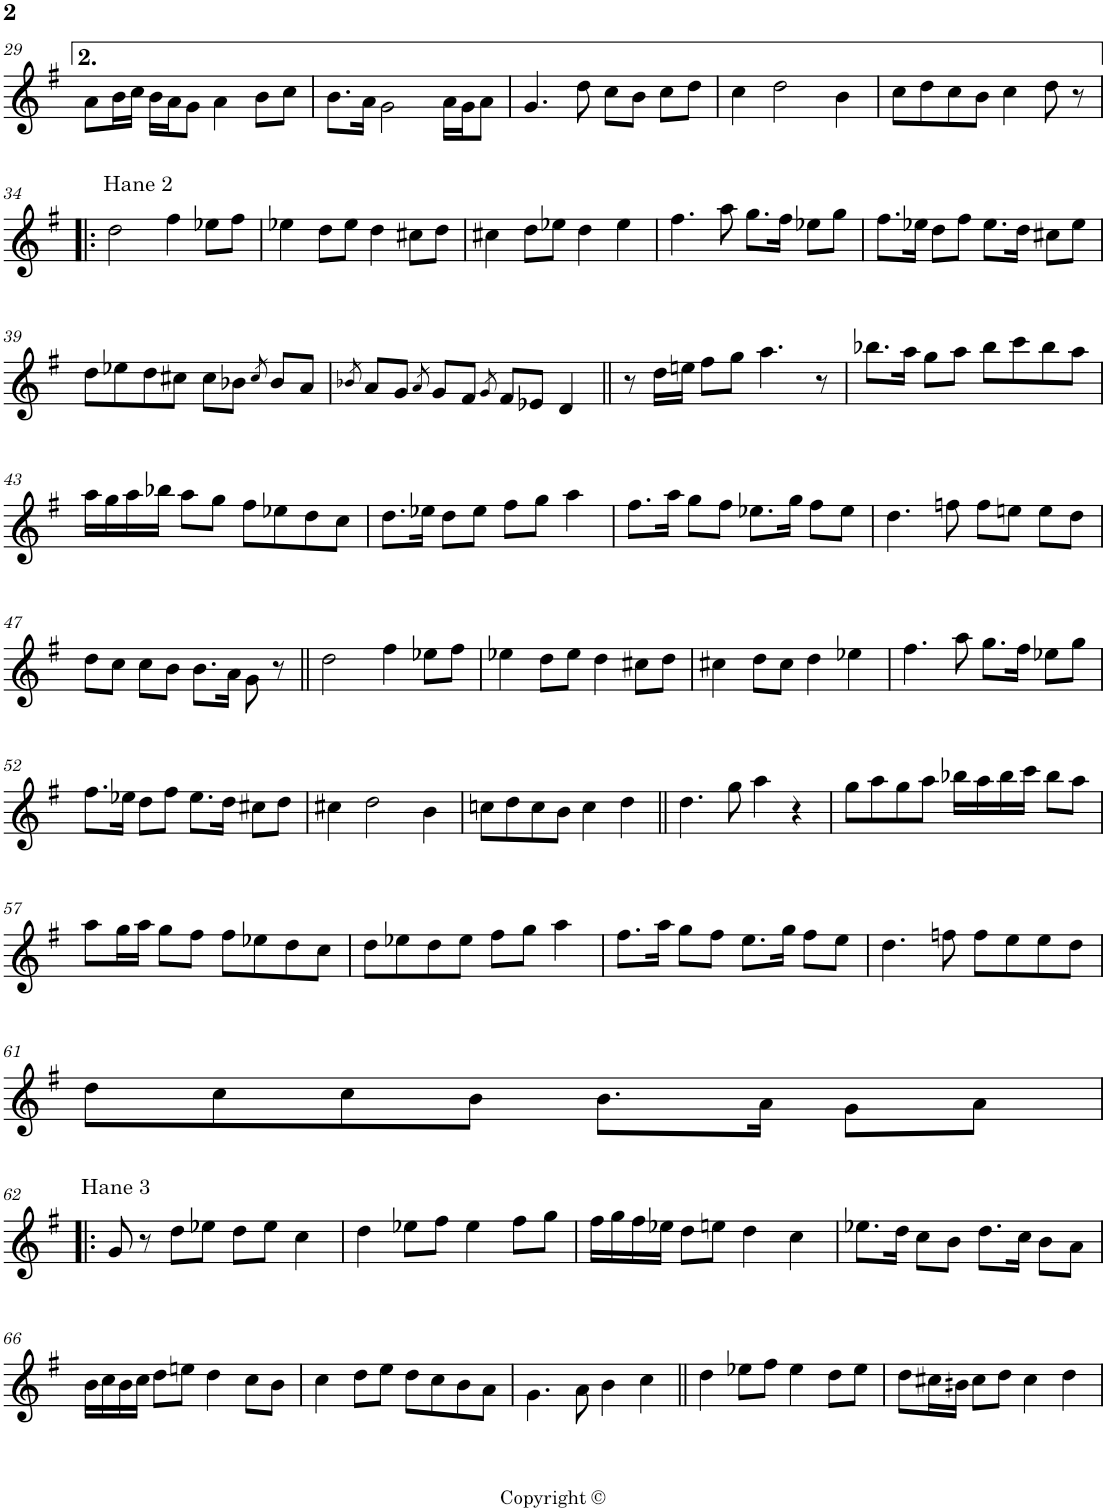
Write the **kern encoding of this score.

**kern
*part1
*staff1
*I"Piano
*I'Pno
!!LO:PB:g=z
*clefG2
*k[f#]
*G:
*M4/4
*met(c)
=29
8a\L
16b\L
16cc\JJ
16b\LL
16a\J
8g\J
4a\
8b\L
8cc\J
=30
8.b\L
16a\Jk
2g\
16a\LL
16g\J
8a\J
=31
4.g/
8dd\
8cc\L
8b\J
8cc\L
8dd\J
=32
4cc\
2dd\
4b\
=33
8cc\L
8dd\
8cc\
8b\J
4cc\
8dd\
8r
!!LO:LB:g=z
=34!|:
!LO:TX:a:t=Hane 2
2dd\
4ff#\
8ee-X\L
8ff#\J
=35
4ee-X\
8dd\L
8ee-\J
4dd\
8cc#X\L
8dd\J
=36
4cc#X\
8dd\L
8ee-X\J
4dd\
4ee-\
=37
4.ff#\
8aa\
8.gg\L
16ff#\Jk
8ee-X\L
8gg\J
=38
8.ff#\L
16ee-X\Jk
8dd\L
8ff#\J
8.ee-\L
16dd\Jk
8cc#X\L
8ee-\J
!!LO:LB:g=z
=39
8dd\L
8ee-X\
8dd\
8cc#X\J
8cc#\L
8b-X\J
8qcc#/
8b-/L
8a/J
=40
8qb-X/
8a/L
8g/J
8qa/
8g/L
8f#/J
8qg/
8f#/L
8e-X/J
4d/
=41||
8r
16dd\LL
16een\JJ
8ff#\L
8gg\J
4.aa\
8r
=42
8.bb-X\L
16aa\Jk
8gg\L
8aa\J
8bb-\L
8ccc\
8bb-\
8aa\J
!!LO:LB:g=z
=43
16aa\LL
16gg\
16aa\
16bb-X\JJ
8aa\L
8gg\J
8ff#\L
8ee-X\
8dd\
8cc\J
=44
8.dd\L
16ee-X\Jk
8dd\L
8ee-\J
8ff#\L
8gg\J
4aa\
=45
8.ff#\L
16aa\Jk
8gg\L
8ff#\J
8.ee-X\L
16gg\Jk
8ff#\L
8ee-\J
=46
4.dd\
8ffn\
8ff\L
8een\J
8ee\L
8dd\J
!!LO:LB:g=z
=47
8dd\L
8cc\J
8cc\L
8b\J
8.b\L
16a\Jk
8g\
8r
=48||
2dd\
4ff#\
8ee-X\L
8ff#\J
=49
4ee-X\
8dd\L
8ee-\J
4dd\
8cc#X\L
8dd\J
=50
4cc#X\
8dd\L
8cc#\J
4dd\
4ee-X\
=51
4.ff#\
8aa\
8.gg\L
16ff#\Jk
8ee-X\L
8gg\J
!!LO:LB:g=z
=52
8.ff#\L
16ee-X\Jk
8dd\L
8ff#\J
8.ee-\L
16dd\Jk
8cc#X\L
8dd\J
=53
4cc#X\
2dd\
4b\
=54
8ccn\L
8dd\
8cc\
8b\J
4cc\
4dd\
=55||
4.dd\
8gg\
4aa\
4r
=56
8gg\L
8aa\
8gg\
8aa\J
16bb-X\LL
16aa\
16bb-\
16ccc\JJ
8bb-\L
8aa\J
!!LO:LB:g=z
=57
8aa\L
16gg\L
16aa\JJ
8gg\L
8ff#\J
8ff#\L
8ee-X\
8dd\
8cc\J
=58
8dd\L
8ee-X\
8dd\
8ee-\J
8ff#\L
8gg\J
4aa\
=59
8.ff#\L
16aa\Jk
8gg\L
8ff#\J
8.ee\L
16gg\Jk
8ff#\L
8ee\J
=60
4.dd\
8ffn\
8ff\L
8ee\
8ee\
8dd\J
!!LO:LB:g=z
=61
8dd\L
8cc\
8cc\
8b\J
8.b\L
16a\Jk
8g\L
8a\J
!!LO:LB:g=z
=62!|:
!LO:TX:a:t=Hane 3
8g/
8r
8dd\L
8ee-X\J
8dd\L
8ee-\J
4cc\
=63
4dd\
8ee-X\L
8ff#\J
4ee-\
8ff#\L
8gg\J
=64
16ff#\LL
16gg\
16ff#\
16ee-X\JJ
8dd\L
8een\J
4dd\
4cc\
=65
8.ee-X\L
16dd\Jk
8cc\L
8b\J
8.dd\L
16cc\Jk
8b\L
8a\J
!!LO:LB:g=z
=66
16b\LL
16cc\
16b\
16cc\JJ
8dd\L
8een\J
4dd\
8cc\L
8b\J
=67
4cc\
8dd\L
8ee\J
8dd\L
8cc\
8b\
8a\J
=68
4.g\
8a\
4b\
4cc\
=69||
4dd\
8ee-X\L
8ff#\J
4ee-\
8dd\L
8ee-\J
=70
8dd\L
16cc#X\L
16bn\JJ
8cc#\L
8dd\J
4cc#\
4dd\
=
*-
